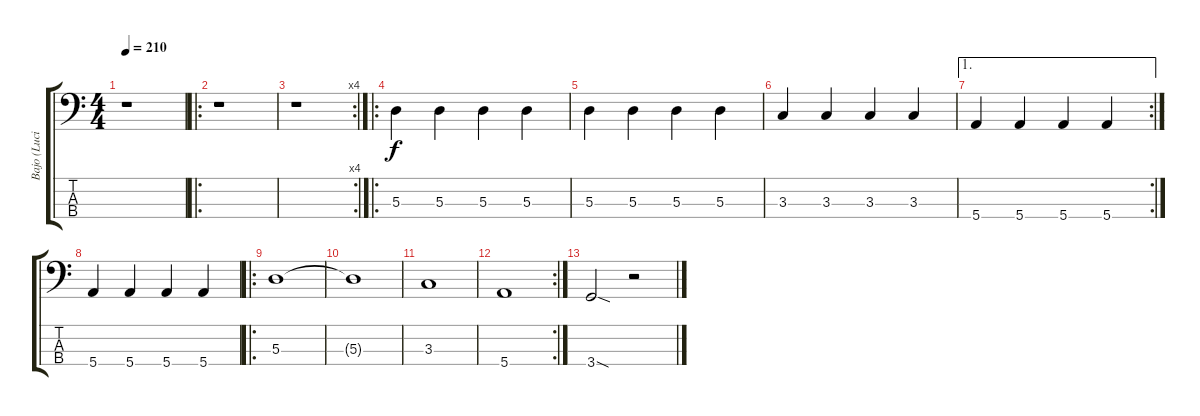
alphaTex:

\track ("Bajo (Luciano)" "Bajo (Luci") {instrument electricbasspick}
\staff {score tabs}
\tuning (G2 D2 A1 E1) {hide}
\ts (4 4)
\tempo 210
\clef f4
\ks c
r.1{dy f instrument electricbasspick} |
\ro
r.1 |
\rc 4
r.1 |
\ro
5.3.4 5.3.4 5.3.4 5.3.4 |
5.3.4 5.3.4 5.3.4 5.3.4 |
3.3.4 3.3.4 3.3.4 3.3.4 |
\ae 1
\rc 2
5.4.4 5.4.4 5.4.4 5.4.4 |
5.4.4 5.4.4 5.4.4 5.4.4 |
\ro
5.3.1 |
5.3{t}.1 |
3.3.1 |
\rc 2
5.4.1 |
3.4{sod}.2 r.2
